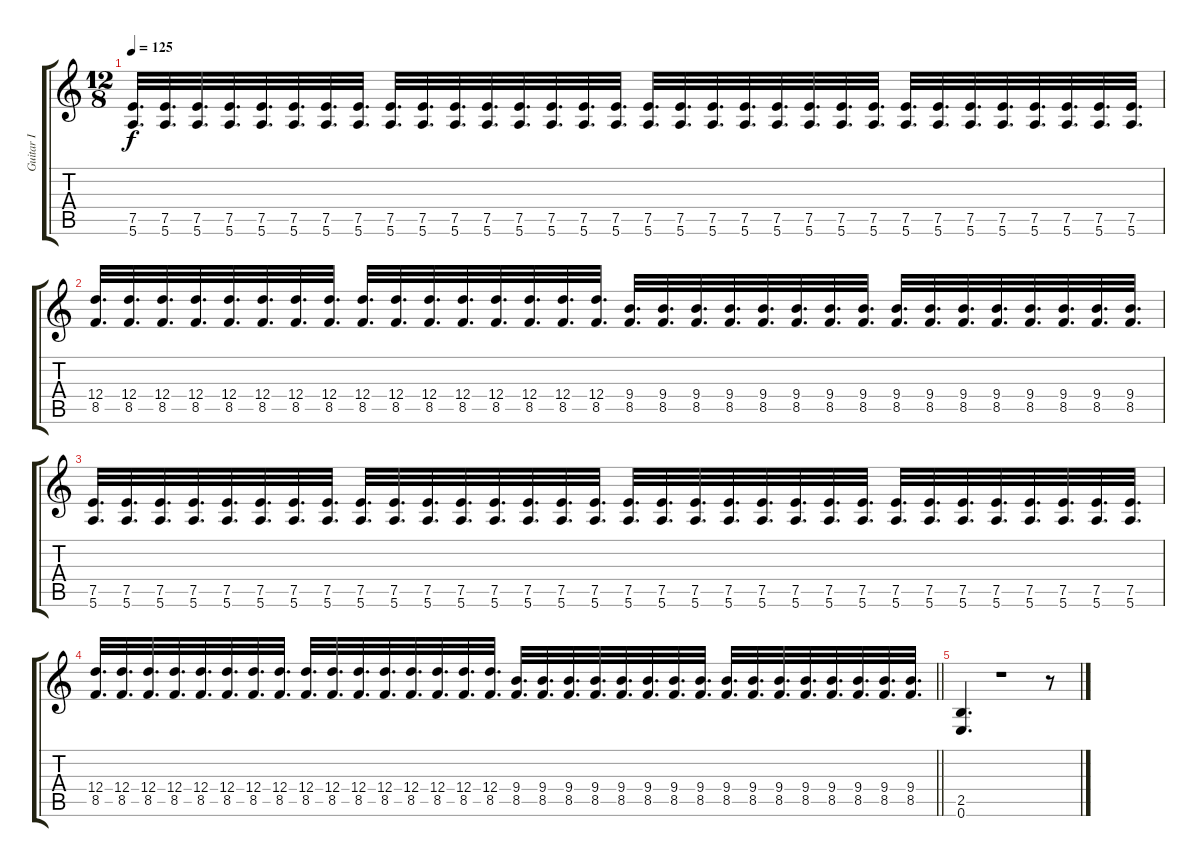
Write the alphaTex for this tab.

\track ("Guitar I" "Guitar I") {instrument distortionguitar}
\staff {score tabs}
\tuning (E4 B3 G3 D3 A2 E2) {hide}
\ts (12 8)
\tempo 125
\clef g2
\ks c
(7.5 5.6).32{d dy f} (7.5 5.6).32{d} (7.5 5.6).32{d} (7.5 5.6).32{d} (7.5 5.6).32{d} (7.5 5.6).32{d} (7.5 5.6).32{d} (7.5 5.6).32{d} (7.5 5.6).32{d} (7.5 5.6).32{d} (7.5 5.6).32{d} (7.5 5.6).32{d} (7.5 5.6).32{d} (7.5 5.6).32{d} (7.5 5.6).32{d} (7.5 5.6).32{d} (7.5 5.6).32{d} (7.5 5.6).32{d} (7.5 5.6).32{d} (7.5 5.6).32{d} (7.5 5.6).32{d} (7.5 5.6).32{d} (7.5 5.6).32{d} (7.5 5.6).32{d} (7.5 5.6).32{d} (7.5 5.6).32{d} (7.5 5.6).32{d} (7.5 5.6).32{d} (7.5 5.6).32{d} (7.5 5.6).32{d} (7.5 5.6).32{d} (7.5 5.6).32{d} |
(12.4 8.5).32{d} (12.4 8.5).32{d} (12.4 8.5).32{d} (12.4 8.5).32{d} (12.4 8.5).32{d} (12.4 8.5).32{d} (12.4 8.5).32{d} (12.4 8.5).32{d} (12.4 8.5).32{d} (12.4 8.5).32{d} (12.4 8.5).32{d} (12.4 8.5).32{d} (12.4 8.5).32{d} (12.4 8.5).32{d} (12.4 8.5).32{d} (12.4 8.5).32{d} (9.4 8.5).32{d} (9.4 8.5).32{d} (9.4 8.5).32{d} (9.4 8.5).32{d} (9.4 8.5).32{d} (9.4 8.5).32{d} (9.4 8.5).32{d} (9.4 8.5).32{d} (9.4 8.5).32{d} (9.4 8.5).32{d} (9.4 8.5).32{d} (9.4 8.5).32{d} (9.4 8.5).32{d} (9.4 8.5).32{d} (9.4 8.5).32{d} (9.4 8.5).32{d} |
(7.5 5.6).32{d} (7.5 5.6).32{d} (7.5 5.6).32{d} (7.5 5.6).32{d} (7.5 5.6).32{d} (7.5 5.6).32{d} (7.5 5.6).32{d} (7.5 5.6).32{d} (7.5 5.6).32{d} (7.5 5.6).32{d} (7.5 5.6).32{d} (7.5 5.6).32{d} (7.5 5.6).32{d} (7.5 5.6).32{d} (7.5 5.6).32{d} (7.5 5.6).32{d} (7.5 5.6).32{d} (7.5 5.6).32{d} (7.5 5.6).32{d} (7.5 5.6).32{d} (7.5 5.6).32{d} (7.5 5.6).32{d} (7.5 5.6).32{d} (7.5 5.6).32{d} (7.5 5.6).32{d} (7.5 5.6).32{d} (7.5 5.6).32{d} (7.5 5.6).32{d} (7.5 5.6).32{d} (7.5 5.6).32{d} (7.5 5.6).32{d} (7.5 5.6).32{d} |
\barLineRight lightlight
(12.4 8.5).32{d} (12.4 8.5).32{d} (12.4 8.5).32{d} (12.4 8.5).32{d} (12.4 8.5).32{d} (12.4 8.5).32{d} (12.4 8.5).32{d} (12.4 8.5).32{d} (12.4 8.5).32{d} (12.4 8.5).32{d} (12.4 8.5).32{d} (12.4 8.5).32{d} (12.4 8.5).32{d} (12.4 8.5).32{d} (12.4 8.5).32{d} (12.4 8.5).32{d} (9.4 8.5).32{d} (9.4 8.5).32{d} (9.4 8.5).32{d} (9.4 8.5).32{d} (9.4 8.5).32{d} (9.4 8.5).32{d} (9.4 8.5).32{d} (9.4 8.5).32{d} (9.4 8.5).32{d} (9.4 8.5).32{d} (9.4 8.5).32{d} (9.4 8.5).32{d} (9.4 8.5).32{d} (9.4 8.5).32{d} (9.4 8.5).32{d} (9.4 8.5).32{d} |
(2.5 0.6).4{d} r.1 r.8
